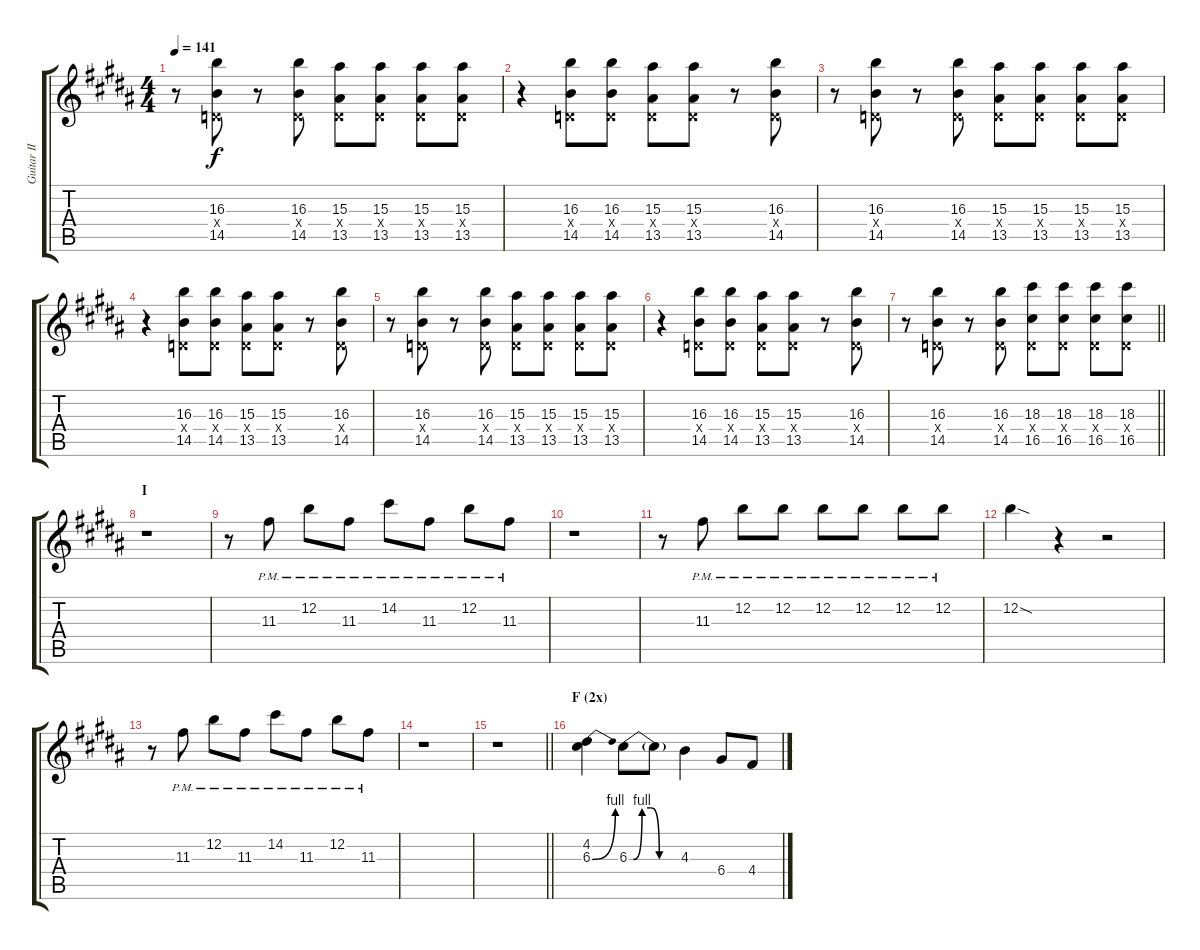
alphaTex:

\track ("Guitar II - Kita" "Guitar II ") {instrument electricguitarjazz}
\staff {score tabs}
\tuning (E4 B3 G3 D3 A2 E2) {hide}
\ts (4 4)
\tempo 141
\clef g2
\ks b
r.8{dy f} (16.3 0.4{x} 14.5).8 r.8 (16.3 0.4{x} 14.5).8 (15.3 0.4{x} 13.5).8 (15.3 0.4{x} 13.5).8 (15.3 0.4{x} 13.5).8 (15.3 0.4{x} 13.5).8 |
r.4 (16.3 0.4{x} 14.5).8 (16.3 0.4{x} 14.5).8 (15.3 0.4{x} 13.5).8 (15.3 0.4{x} 13.5).8 r.8 (16.3 0.4{x} 14.5).8 |
r.8 (16.3 0.4{x} 14.5).8 r.8 (16.3 0.4{x} 14.5).8 (15.3 0.4{x} 13.5).8 (15.3 0.4{x} 13.5).8 (15.3 0.4{x} 13.5).8 (15.3 0.4{x} 13.5).8 |
r.4 (16.3 0.4{x} 14.5).8 (16.3 0.4{x} 14.5).8 (15.3 0.4{x} 13.5).8 (15.3 0.4{x} 13.5).8 r.8 (16.3 0.4{x} 14.5).8 |
r.8 (16.3 0.4{x} 14.5).8 r.8 (16.3 0.4{x} 14.5).8 (15.3 0.4{x} 13.5).8 (15.3 0.4{x} 13.5).8 (15.3 0.4{x} 13.5).8 (15.3 0.4{x} 13.5).8 |
r.4 (16.3 0.4{x} 14.5).8 (16.3 0.4{x} 14.5).8 (15.3 0.4{x} 13.5).8 (15.3 0.4{x} 13.5).8 r.8 (16.3 0.4{x} 14.5).8 |
\barLineRight lightlight
r.8 (16.3 0.4{x} 14.5).8 r.8 (16.3 0.4{x} 14.5).8 (18.3 0.4{x} 16.5).8 (18.3 0.4{x} 16.5).8 (18.3 0.4{x} 16.5).8 (18.3 0.4{x} 16.5).8 |
\section ("" "I")
r.1 |
r.8 11.3{pm}.8 12.2{pm}.8 11.3{pm}.8 14.2{pm}.8 11.3{pm}.8 12.2{pm}.8 11.3{pm}.8 |
r.1 |
r.8 11.3{pm}.8 12.2{pm}.8 12.2{pm}.8 12.2{pm}.8 12.2{pm}.8 12.2{pm}.8 12.2{pm}.8 |
12.2{sod}.4 r.4 r.2 |
r.8 11.3{pm}.8 12.2{pm}.8 11.3{pm}.8 14.2{pm}.8 11.3{pm}.8 12.2{pm}.8 11.3{pm}.8 |
r.1 |
\barLineRight lightlight
r.1 |
\section ("" "F (2x)")
(4.2 6.3{be (bend 0 0 60 4)}).4 6.3{be (custom 0 0 5 0 15 4 25 4 35 0 60 0)}.8 6.3{t}.8 4.3.4 6.4.8 4.4.8
